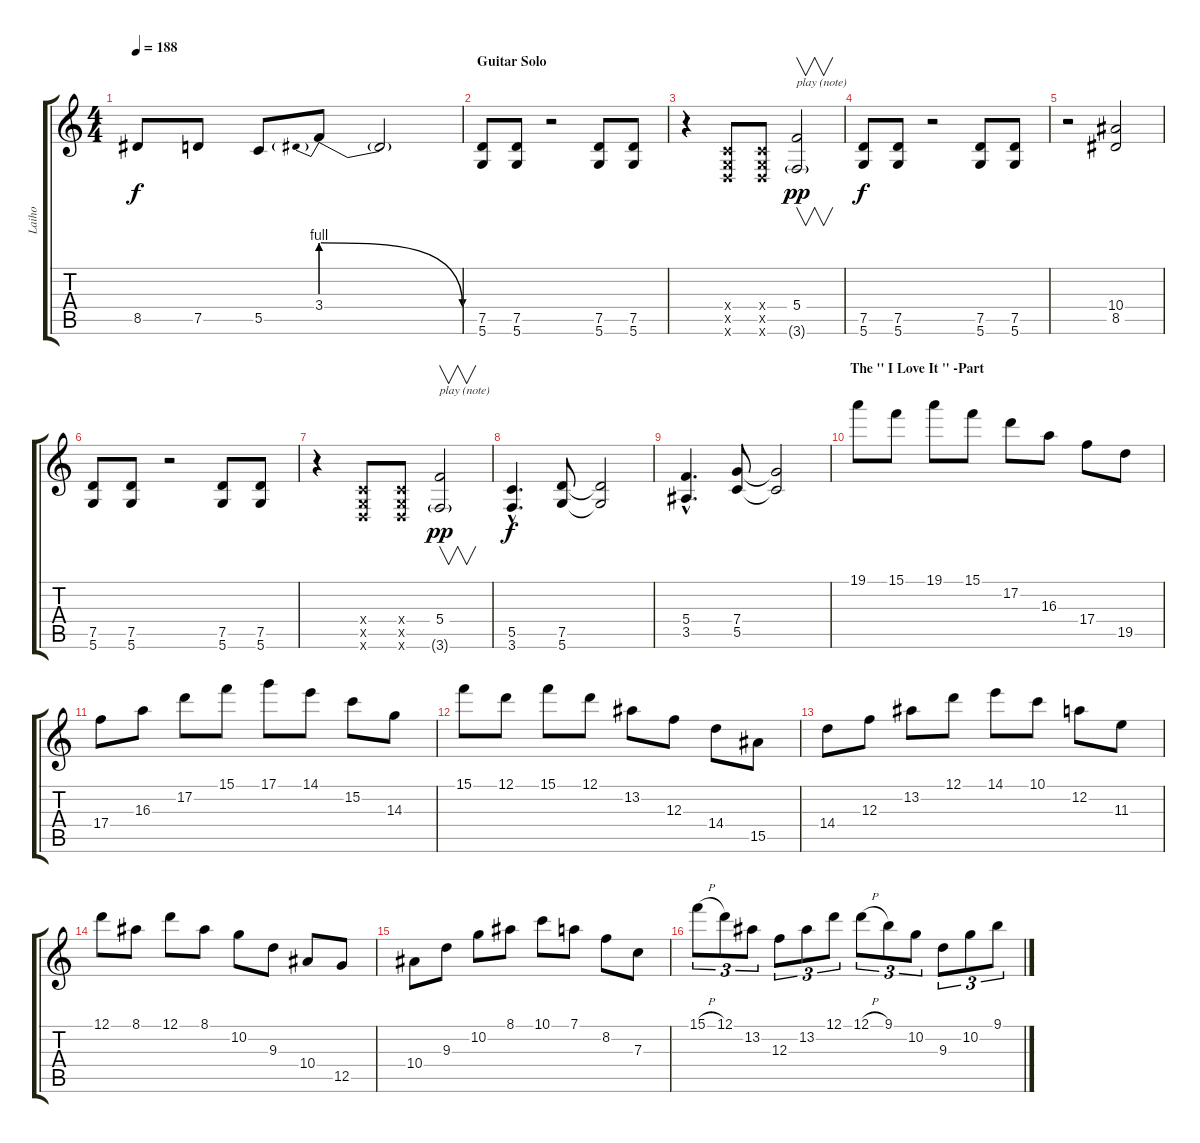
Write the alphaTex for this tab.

\track ("Laiho" "Laiho") {instrument overdrivenguitar}
\staff {score tabs}
\tuning (D4 A3 F3 C3 G2 D2) {hide}
\ts (4 4)
\tempo 188
\clef g2
\ks c
8.5.8{dy f} 7.5.8 5.5.8 3.4{be (prebendrelease 0 4 60 0)}.8 3.4{t}.2 |
\section ("" "Guitar Solo")
(7.5 5.6).8 (7.5 5.6).8 r.2 (7.5 5.6).8 (7.5 5.6).8 |
r.4 (0.4{x} 0.5{x} 0.6{x}).8 (0.4{x} 0.5{x} 0.6{x}).8 (5.4 3.6{g}).2{v txt "play (note)" dy pp instrument guitarharmonics} |
(7.5 5.6).8{dy f instrument overdrivenguitar} (7.5 5.6).8 r.2 (7.5 5.6).8 (7.5 5.6).8 |
r.2 (10.4 8.5).2 |
(7.5 5.6).8 (7.5 5.6).8 r.2 (7.5 5.6).8 (7.5 5.6).8 |
r.4 (0.4{x} 0.5{x} 0.6{x}).8 (0.4{x} 0.5{x} 0.6{x}).8 (5.4 3.6{g}).2{v txt "play (note)" dy pp instrument guitarharmonics} |
(5.5{hac} 3.6{hac}).4{d dy f instrument overdrivenguitar} (7.5 5.6).8 (7.5{t} 5.6{t}).2 |
(5.4{hac} 3.5{hac}).4{d instrument overdrivenguitar} (7.4 5.5).8 (7.4{t} 5.5{t}).2 |
\section ("" "The '' I Love It '' -Part")
19.1.8{balance 4} 15.1.8 19.1.8 15.1.8 17.2.8 16.3.8 17.4.8 19.5.8 |
17.4.8 16.3.8 17.2.8 15.1.8 17.1.8 14.1.8 15.2.8 14.3.8 |
15.1.8 12.1.8 15.1.8 12.1.8 13.2.8 12.3.8 14.4.8 15.5.8 |
14.4.8 12.3.8 13.2.8 12.1.8 14.1.8 10.1.8 12.2.8 11.3.8 |
12.1.8 8.1.8 12.1.8 8.1.8 10.2.8 9.3.8 10.4.8 12.5.8 |
10.4.8 9.3.8 10.2.8 8.1.8 10.1.8 7.1.8 8.2.8 7.3.8 |
15.1{h}.8{tu (3 2)} 12.1.8{tu (3 2)} 13.2.8{tu (3 2)} 12.3.8{tu (3 2)} 13.2.8{tu (3 2)} 12.1.8{tu (3 2)} 12.1{h}.8{tu (3 2)} 9.1.8{tu (3 2)} 10.2.8{tu (3 2)} 9.3.8{tu (3 2)} 10.2.8{tu (3 2)} 9.1.8{tu (3 2)}
